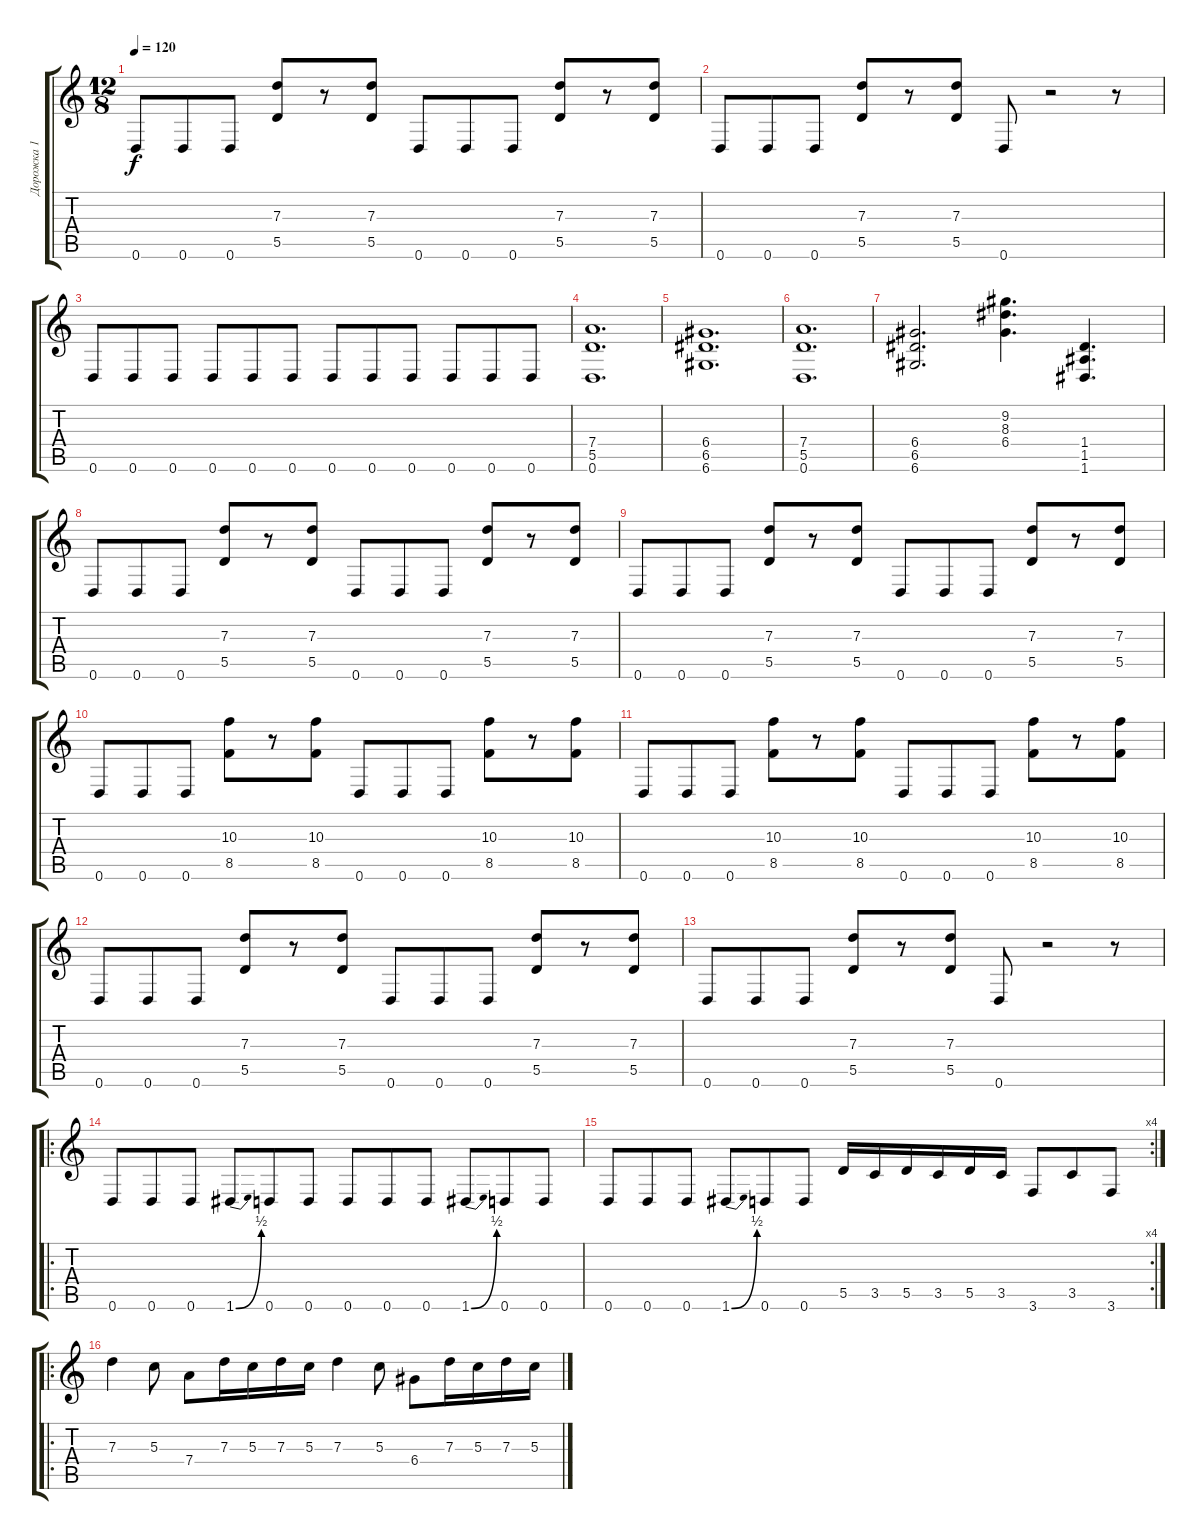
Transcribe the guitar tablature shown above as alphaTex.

\track ("Дорожка 1" "Дорожка 1") {instrument overdrivenguitar}
\staff {score tabs}
\tuning (E4 B3 G3 D3 A2 D2) {hide}
\ts (12 8)
\tempo 120
\clef g2
\ks c
0.6.8{dy f} 0.6.8 0.6.8 (7.3 5.5).8 r.8 (7.3 5.5).8 0.6.8 0.6.8 0.6.8 (7.3 5.5).8 r.8 (7.3 5.5).8 |
0.6.8 0.6.8 0.6.8 (7.3 5.5).8 r.8 (7.3 5.5).8 0.6.8 r.2 r.8 |
0.6.8 0.6.8 0.6.8 0.6.8 0.6.8 0.6.8 0.6.8 0.6.8 0.6.8 0.6.8 0.6.8 0.6.8 |
(7.4 5.5 0.6).1{d} |
(6.4 6.5 6.6).1{d} |
(7.4 5.5 0.6).1{d} |
(6.4 6.5 6.6).2{d} (9.2 8.3 6.4).4{d} (1.4 1.5 1.6).4{d} |
0.6.8 0.6.8 0.6.8 (7.3 5.5).8 r.8 (7.3 5.5).8 0.6.8 0.6.8 0.6.8 (7.3 5.5).8 r.8 (7.3 5.5).8 |
0.6.8 0.6.8 0.6.8 (7.3 5.5).8 r.8 (7.3 5.5).8 0.6.8 0.6.8 0.6.8 (7.3 5.5).8 r.8 (7.3 5.5).8 |
0.6.8 0.6.8 0.6.8 (10.3 8.5).8 r.8 (10.3 8.5).8 0.6.8 0.6.8 0.6.8 (10.3 8.5).8 r.8 (10.3 8.5).8 |
0.6.8 0.6.8 0.6.8 (10.3 8.5).8 r.8 (10.3 8.5).8 0.6.8 0.6.8 0.6.8 (10.3 8.5).8 r.8 (10.3 8.5).8 |
0.6.8 0.6.8 0.6.8 (7.3 5.5).8 r.8 (7.3 5.5).8 0.6.8 0.6.8 0.6.8 (7.3 5.5).8 r.8 (7.3 5.5).8 |
0.6.8 0.6.8 0.6.8 (7.3 5.5).8 r.8 (7.3 5.5).8 0.6.8 r.2 r.8 |
\ro
0.6.8 0.6.8 0.6.8 1.6{be (bend 0 0 60 2)}.8 0.6.8 0.6.8 0.6.8 0.6.8 0.6.8 1.6{be (bend 0 0 60 2)}.8 0.6.8 0.6.8 |
\rc 4
0.6.8 0.6.8 0.6.8 1.6{be (bend 0 0 60 2)}.8 0.6.8 0.6.8 5.5.16 3.5.16 5.5.16 3.5.16 5.5.16 3.5.16 3.6.8 3.5.8 3.6.8 |
\ro
7.3.4 5.3.8 7.4.8 7.3.16 5.3.16 7.3.16 5.3.16 7.3.4 5.3.8 6.4.8 7.3.16 5.3.16 7.3.16 5.3.16
